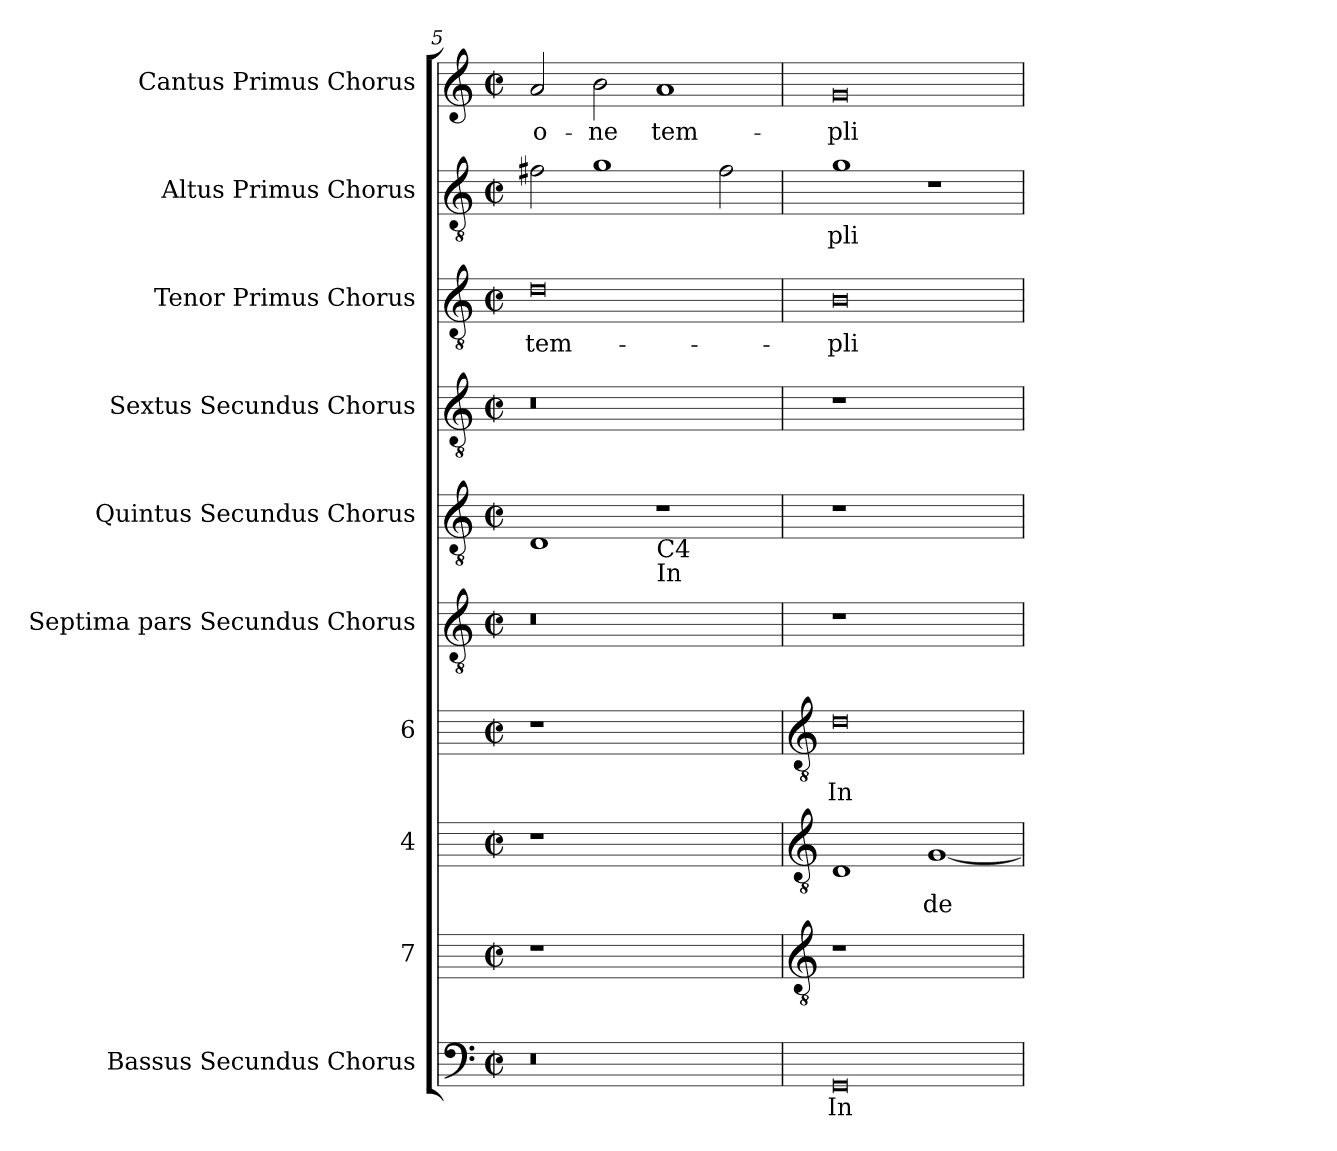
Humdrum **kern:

**kern	**text	**kern	**kern	**text	**kern	**text	**kern	**kern	**kern	**kern	**text	**kern	**text	**kern	**text
*part10	*part10	*part9	*part8	*part8	*part7	*part7	*part6	*part5	*part4	*part3	*part3	*part2	*part2	*part1	*part1
*staff10	*staff10	*staff9	*staff8	*staff8	*staff7	*staff7	*staff6	*staff5	*staff4	*staff3	*staff3	*staff2	*staff2	*staff1	*staff1
*I"Bassus  Secundus Chorus	*	*I"7	*I"4	*	*I"6	*	*I"Septima pars  Secundus Chorus	*I"Quintus  Secundus Chorus	*I"Sextus  Secundus Chorus	*I"Tenor  Primus Chorus	*	*I"Altus  Primus Chorus	*	*I"Cantus  Primus Chorus	*
*I'B	*	*	*	*	*	*	*	*	*	*I'T	*	*I'A	*	*I'C	*
*clefF4	*	*	*	*	*	*	*clefGv2	*clefGv2	*clefGv2	*clefGv2	*	*clefGv2	*	*clefG2	*
*k[]	*	*k[]	*k[]	*	*k[]	*	*k[]	*k[]	*k[]	*k[]	*	*k[]	*	*k[]	*
*C:	*	*C:	*C:	*	*C:	*	*C:	*C:	*C:	*C:	*	*C:	*	*C:	*
*M2/2	*	*M2/2	*M2/2	*	*M2/2	*	*M2/2	*M2/2	*M2/2	*M2/2	*	*M2/2	*	*M2/2	*
*met(c|)	*	*met(c|)	*met(c|)	*	*met(c|)	*	*met(c|)	*met(c|)	*met(c|)	*met(c|)	*	*met(c|)	*	*met(c|)	*
=5	=5	=5	=5	=5	=5	=5	=5	=5	=5	=5	=5	=5	=5	=5	=5
!	!	!	!	!	!	!	!	!	!	!	!LO:LY:b:cj	!	!LO:LY:b:cj	!	!LO:LY:b:cj
0r	.	1r	1r	.	1r	.	0r	1D	0r	0d	tem-	2f#X\	--	2a/	-o-
!	!	!	!	!	!	!	!	!	!	!	!	!	!LO:LY:b:cj	!	!LO:LY:b:cj
.	.	.	.	.	.	.	.	.	.	.	.	1g	--	2b\	-ne
!	!	!	!	!	!	!	!	!LO:TX:b:t=C4	!	!	!	!	!	!	!
!	!	!	!	!	!	!	!	!LO:TX:b:t=In	!	!	!	!	!	!	!
!	!	!	!	!	!	!	!	!	!	!	!	!	!	!	!LO:LY:b:cj
.	.	1ryy	1ryy	.	1ryy	.	.	1r	.	.	.	.	.	1a	tem-
!	!	!	!	!	!	!	!	!	!	!	!	!	!LO:LY:b:cj	!	!
.	.	.	.	.	.	.	.	.	.	.	.	2f#\	--	.	.
!!LO:PB:g=z
=6	=6	=6	=6	=6	=6	=6	=6	=6	=6	=6	=6	=6	=6	=6	=6
*	*	*clefGv2	*clefGv2	*	*clefGv2	*	*	*	*	*	*	*	*	*	*
!	!LO:LY:b:cj	!	!	!LO:LY:b:cj	!	!LO:LY:b:cj	!	!	!	!	!LO:LY:b:cj	!	!LO:LY:b:cj	!	!LO:LY:b:cj
0GG	In	1r	1D	.	0d	In	1r	1r	1r	0B	-pli	1g	-pli	0g	-pli
!	!	!	!	!LO:LY:b:cj	!	!	!	!	!	!	!	!	!	!	!
.	.	1ryy	[<1G	de-	.	.	1ryy	1ryy	1ryy	.	.	1r	.	.	.
=	=	=	=	=	=	=	=	=	=	=	=	=	=	=	=
*-	*-	*-	*-	*-	*-	*-	*-	*-	*-	*-	*-	*-	*-	*-	*-
